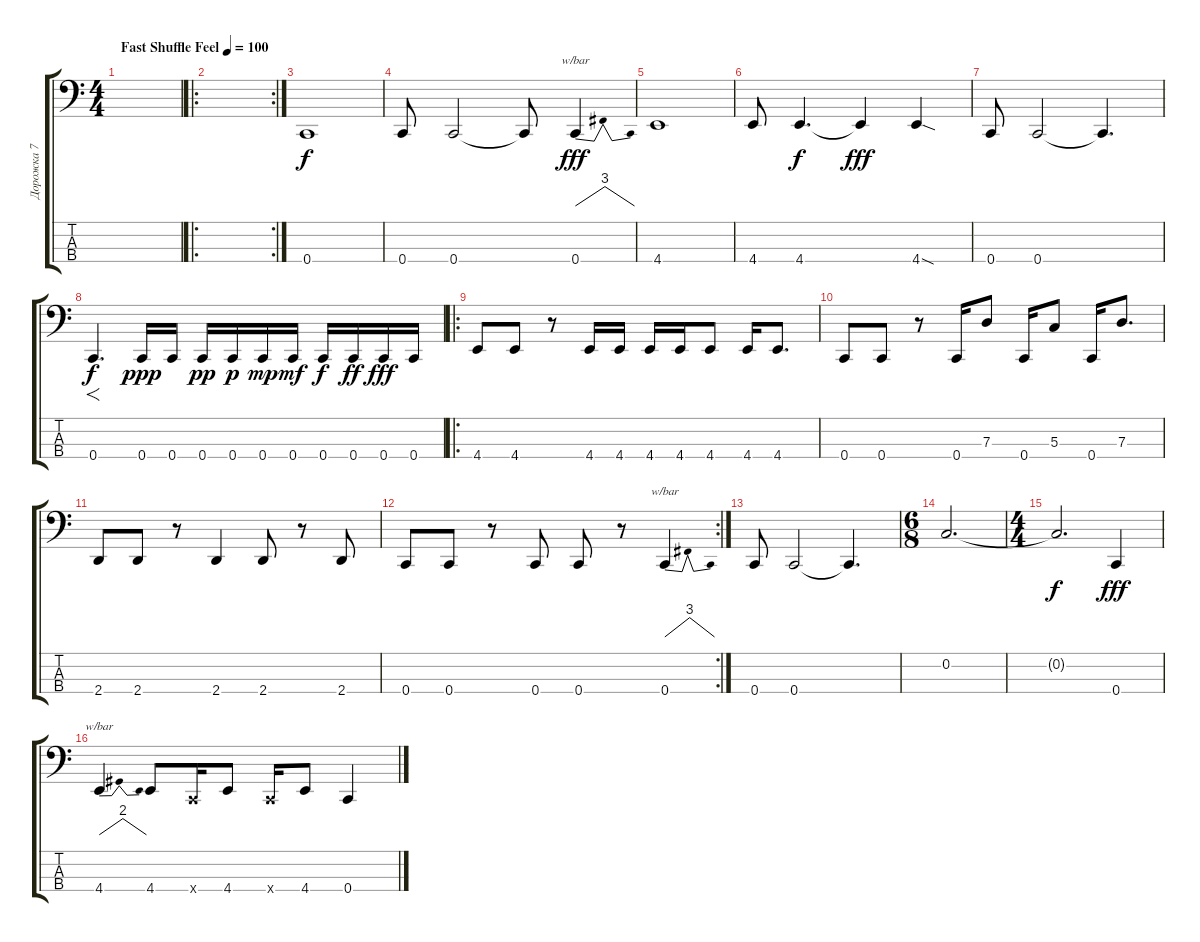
\track ("Дорожка 7" "Дорожка 7") {instrument electricbasspick}
\staff {score tabs}
\tuning (F2 C2 G1 C1) {hide}
\ts (4 4)
\tempo (100 "Fast Shuffle Feel")
\clef f4
\ks c
|
\ro
\rc 2
|
0.4.1 |
0.4.8 0.4.2 0.4{t}.8{dy f} 0.4.4{tbe (dip default 0 0 30 12 60 0) dy fff} |
4.4.1 |
4.4.8 4.4.4{d dy f} 4.4{t}.4{dy fff} 4.4{sod}.4 |
0.4.8 0.4.2 0.4{t}.4{d} |
0.4.4{f d dy f} 0.4.16{dy ppp} 0.4.16 0.4.16{dy pp} 0.4.16{dy p} 0.4.16{dy mp} 0.4.16{dy mf} 0.4.16{dy f} 0.4.16{dy ff} 0.4.16{dy fff} 0.4.16 |
\ro
4.4.8 4.4.8 r.8 4.4.16 4.4.16 4.4.16 4.4.16 4.4.8 4.4.16 4.4.8{d} |
0.4.8 0.4.8 r.8 0.4.16 7.3.8 0.4.16 5.3.8 0.4.16 7.3.8{d} |
2.4.8 2.4.8 r.8 2.4.4 2.4.8 r.8 2.4.8 |
\rc 2
0.4.8 0.4.8 r.8 0.4.8 0.4.8 r.8 0.4.4{tbe (dip default 0 0 30 12 60 0)} |
0.4.8 0.4.2 0.4{t}.4{d} |
\ts (6 8)
0.2.2{d} |
\ts (4 4)
0.2{t}.2{d dy f} 0.4.4{dy fff} |
4.4.4{tbe (dip default 0 0 30 8 60 0)} 4.4.8 0.4{x}.16 4.4.8 0.4{x}.16 4.4.8 0.4.4
